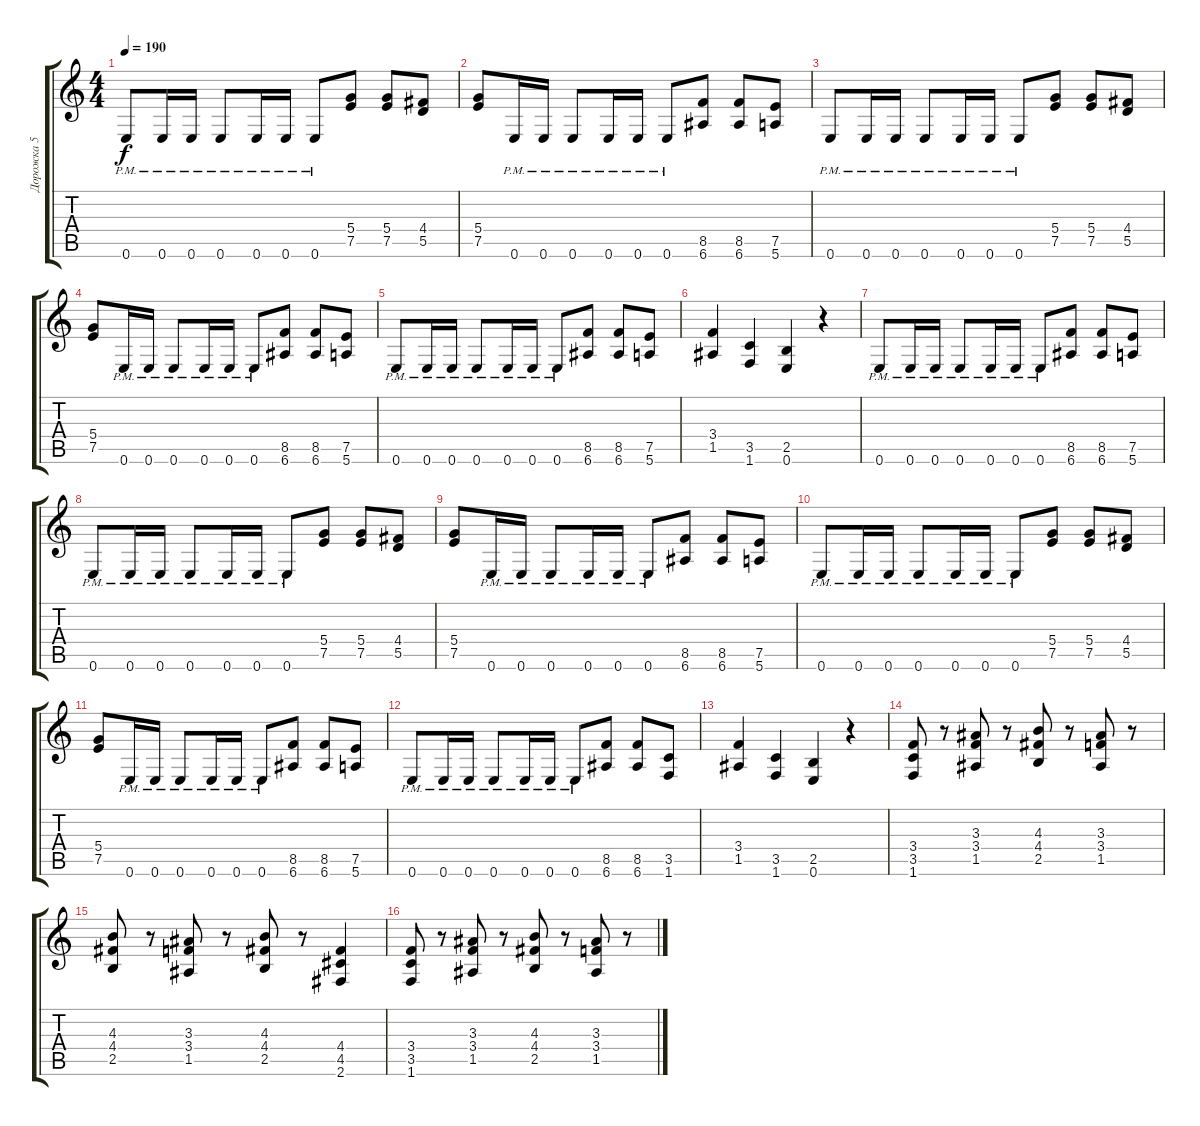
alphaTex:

\track ("Дорожка 5" "Дорожка 5") {instrument distortionguitar}
\staff {score tabs}
\tuning (E4 B3 G3 D3 A2 E2) {hide}
\ts (4 4)
\tempo 190
\clef g2
\ks c
0.6{pm}.8{dy f} 0.6{pm}.16 0.6{pm}.16 0.6{pm}.8 0.6{pm}.16 0.6{pm}.16 0.6{pm}.8 (5.4 7.5).8 (5.4 7.5).8 (4.4 5.5).8 |
(5.4 7.5).8 0.6{pm}.16 0.6{pm}.16 0.6{pm}.8 0.6{pm}.16 0.6{pm}.16 0.6{pm}.8 (8.5 6.6).8 (8.5 6.6).8 (7.5 5.6).8 |
0.6{pm}.8 0.6{pm}.16 0.6{pm}.16 0.6{pm}.8 0.6{pm}.16 0.6{pm}.16 0.6{pm}.8 (5.4 7.5).8 (5.4 7.5).8 (4.4 5.5).8 |
(5.4 7.5).8 0.6{pm}.16 0.6{pm}.16 0.6{pm}.8 0.6{pm}.16 0.6{pm}.16 0.6{pm}.8 (8.5 6.6).8 (8.5 6.6).8 (7.5 5.6).8 |
0.6{pm}.8 0.6{pm}.16 0.6{pm}.16 0.6{pm}.8 0.6{pm}.16 0.6{pm}.16 0.6{pm}.8 (8.5 6.6).8 (8.5 6.6).8 (7.5 5.6).8 |
(3.4 1.5).4 (3.5 1.6).4 (2.5 0.6).4 r.4 |
0.6{pm}.8 0.6{pm}.16 0.6{pm}.16 0.6{pm}.8 0.6{pm}.16 0.6{pm}.16 0.6{pm}.8 (8.5 6.6).8 (8.5 6.6).8 (7.5 5.6).8 |
0.6{pm}.8 0.6{pm}.16 0.6{pm}.16 0.6{pm}.8 0.6{pm}.16 0.6{pm}.16 0.6{pm}.8 (5.4 7.5).8 (5.4 7.5).8 (4.4 5.5).8 |
(5.4 7.5).8 0.6{pm}.16 0.6{pm}.16 0.6{pm}.8 0.6{pm}.16 0.6{pm}.16 0.6{pm}.8 (8.5 6.6).8 (8.5 6.6).8 (7.5 5.6).8 |
0.6{pm}.8 0.6{pm}.16 0.6{pm}.16 0.6{pm}.8 0.6{pm}.16 0.6{pm}.16 0.6{pm}.8 (5.4 7.5).8 (5.4 7.5).8 (4.4 5.5).8 |
(5.4 7.5).8 0.6{pm}.16 0.6{pm}.16 0.6{pm}.8 0.6{pm}.16 0.6{pm}.16 0.6{pm}.8 (8.5 6.6).8 (8.5 6.6).8 (7.5 5.6).8 |
0.6{pm}.8 0.6{pm}.16 0.6{pm}.16 0.6{pm}.8 0.6{pm}.16 0.6{pm}.16 0.6{pm}.8 (8.5 6.6).8 (8.5 6.6).8 (3.5 1.6).8 |
(3.4 1.5).4 (3.5 1.6).4 (2.5 0.6).4 r.4 |
(3.4 3.5 1.6).8 r.8 (3.3 3.4 1.5).8 r.8 (4.3 4.4 2.5).8 r.8 (3.3 3.4 1.5).8 r.8 |
(4.3 4.4 2.5).8 r.8 (3.3 3.4 1.5).8 r.8 (4.3 4.4 2.5).8 r.8 (4.4 4.5 2.6).4 |
(3.4 3.5 1.6).8 r.8 (3.3 3.4 1.5).8 r.8 (4.3 4.4 2.5).8 r.8 (3.3 3.4 1.5).8 r.8
